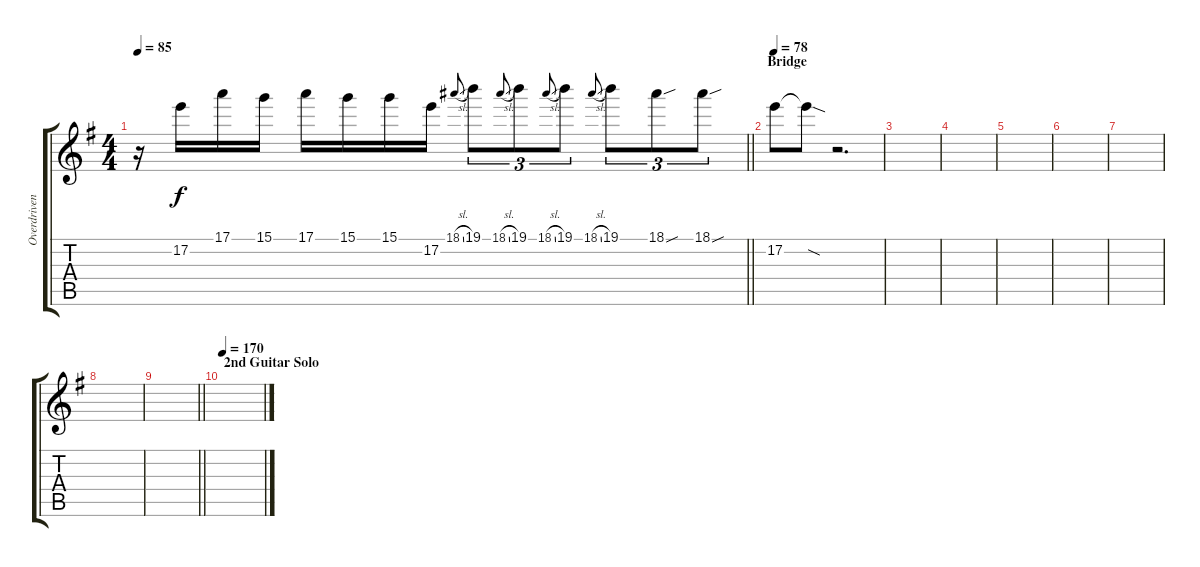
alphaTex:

\track ("Overdriven Hammond Organ" "Overdriven") {instrument distortionguitar}
\staff {score tabs}
\tuning (E4 B3 G3 D3 A2 E2) {hide}
\ts (4 4)
\tempo 85
\clef g2
\barLineRight lightlight
\ks eminor
r.16{dy f} 17.2.16 17.1.16 15.1.16 17.1.16 15.1.16 15.1.16 17.2.16 18.1{sl}.8{gr onbeat} 19.1.8{tu (3 2)} 18.1{sl}.8{gr onbeat} 19.1.8{tu (3 2)} 18.1{sl}.8{gr onbeat} 19.1.8{tu (3 2)} 18.1{sl}.8{gr onbeat} 19.1.8{tu (3 2)} 18.1{sou}.8{tu (3 2)} 18.1{sou}.8{tu (3 2)} |
\section ("" "Bridge")
\tempo 78
17.2.8 17.2{sod t}.8 r.2{d} |
|
|
|
|
|
|
\barLineRight lightlight
|
\section ("" "2nd Guitar Solo")
\tempo 170
